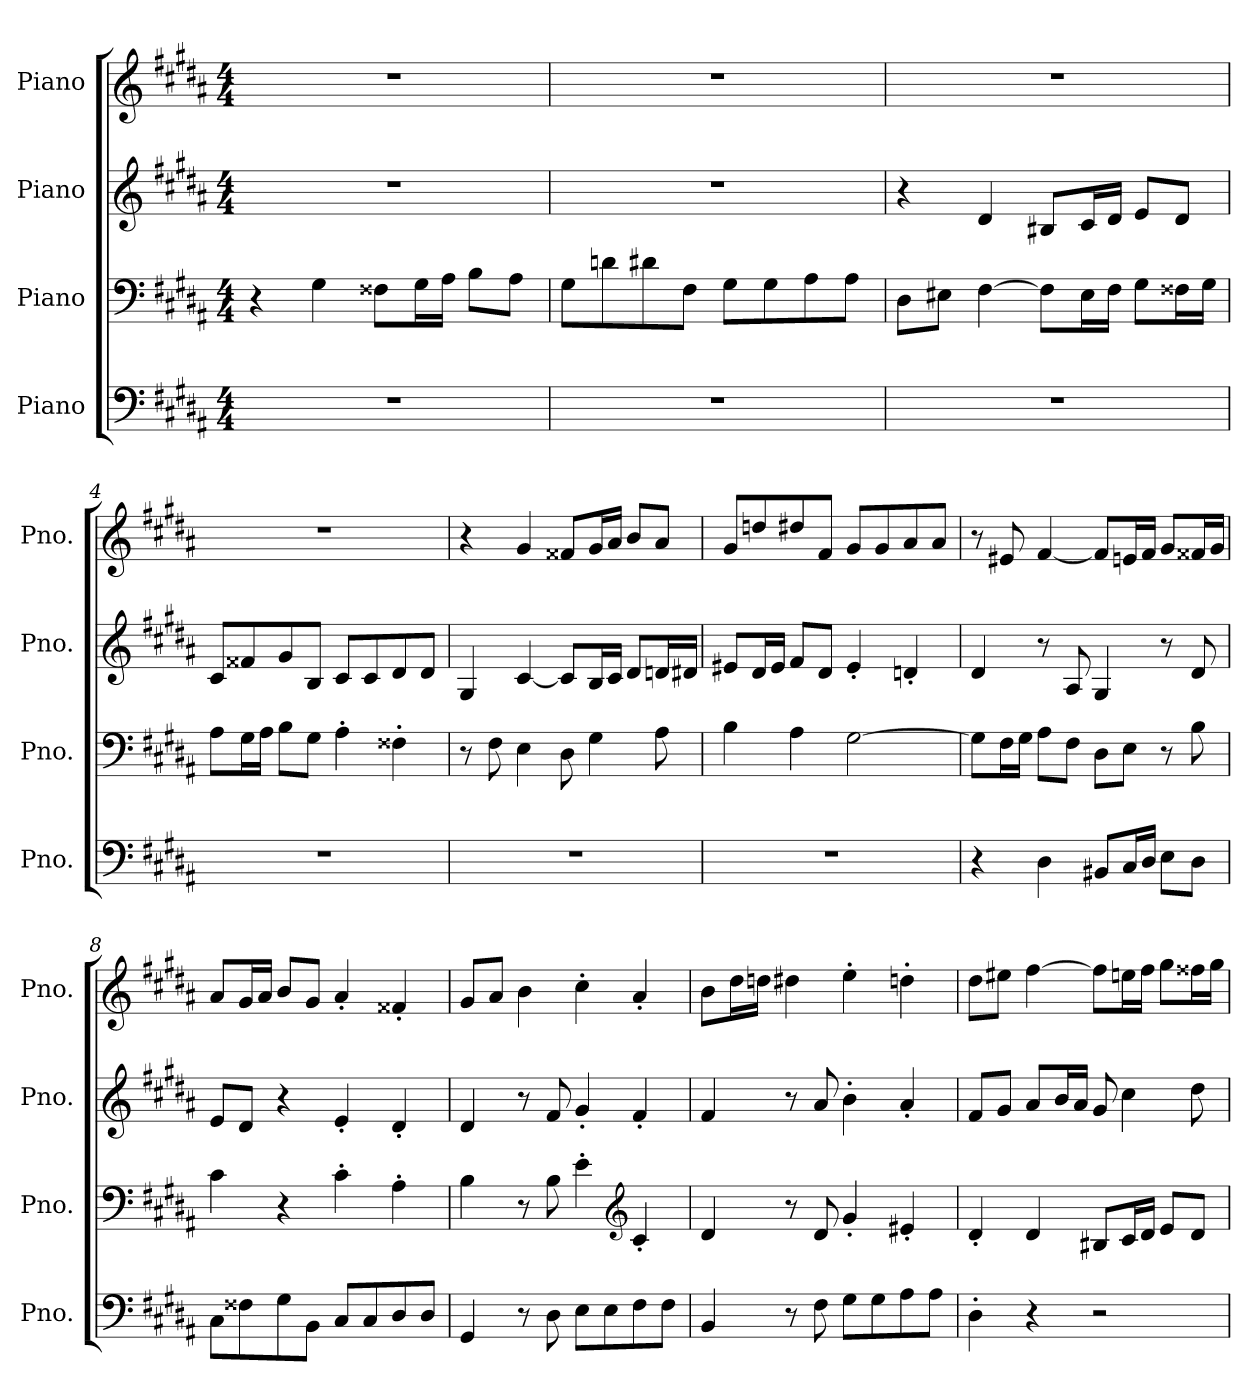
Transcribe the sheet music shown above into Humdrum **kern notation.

**kern	**kern	**kern	**kern
*part4	*part3	*part2	*part1
*staff4	*staff3	*staff2	*staff1
*I"Piano	*I"Piano	*I"Piano	*I"Piano
*I'Pno.	*I'Pno.	*I'Pno.	*I'Pno.
*clefF4	*clefF4	*clefG2	*clefG2
*k[f#c#g#d#a#]	*k[f#c#g#d#a#]	*k[f#c#g#d#a#]	*k[f#c#g#d#a#]
*M4/4	*M4/4	*M4/4	*M4/4
*MM80	*MM80	*MM80	*MM80
=1	=1	=1	=1
1r	4r	1r	1r
.	4G#\	.	.
.	8F##X\L	.	.
.	16G#\L	.	.
.	16A#\JJ	.	.
.	8B\L	.	.
.	8A#\J	.	.
=2	=2	=2	=2
1r	8G#\L	1r	1r
.	8dn\	.	.
.	8d#X\	.	.
.	8F#\J	.	.
.	8G#\L	.	.
.	8G#\	.	.
.	8A#\	.	.
.	8A#\J	.	.
=3	=3	=3	=3
1r	8D#\L	4r	1r
.	8E#X\J	.	.
.	[4F#\	4d#/	.
.	8F#\L]	8B#X/L	.
.	16E#\L	16c#/L	.
.	16F#\JJ	16d#/JJ	.
.	8G#\L	8e/L	.
.	16F##X\L	8d#/J	.
.	16G#\JJ	.	.
!!LO:LB:g=z
=4	=4	=4	=4
1r	8A#\L	8c#/L	1r
.	16G#\L	8f##X/	.
.	16A#\JJ	.	.
.	8B\L	8g#/	.
.	8G#\J	8B/J	.
.	4A#'\	8c#/L	.
.	.	8c#/	.
.	4F##X'\	8d#/	.
.	.	8d#/J	.
=5	=5	=5	=5
1r	8r	4G#/	4r
.	8F#\	.	.
.	4E\	[4c#/	4g#/
.	8D#\	8c#/L]	8f##X/L
.	4G#\	16B/L	16g#/L
.	.	16c#/JJ	16a#/JJ
.	.	8d#/L	8b/L
.	8A#\	16dn/L	8a#/J
.	.	16d#X/JJ	.
=6	=6	=6	=6
1r	4B\	8e#X/L	8g#/L
.	.	16d#/L	8ddn/
.	.	16e#/JJ	.
.	4A#\	8f#/L	8dd#X/
.	.	8d#/J	8f#/J
.	[2G#\	4e#'/	8g#/L
.	.	.	8g#/
.	.	4dn'/	8a#/
.	.	.	8a#/J
!!LO:LB:g=z
=7	=7	=7	=7
4r	8G#\L]	4d#/	8r
.	16F#\L	.	8e#X/
.	16G#\JJ	.	.
4D#\	8A#\L	8r	[4f#/
.	8F#\J	8A#/	.
8BB#X/L	8D#\L	4G#/	8f#/L]
16C#/L	8E\J	.	16en/L
16D#/JJ	.	.	16f#/JJ
8E\L	8r	8r	8g#/L
8D#\J	8B\	8d#/	16f##X/L
.	.	.	16g#/JJ
=8	=8	=8	=8
8C#\L	4c#\	8e/L	8a#/L
8F##X\	.	8d#/J	16g#/L
.	.	.	16a#/JJ
8G#\	4r	4r	8b/L
8BB\J	.	.	8g#/J
8C#/L	4c#'\	4e'/	4a#'/
8C#/	.	.	.
8D#/	4A#'\	4d#'/	4f##X'/
8D#/J	.	.	.
=9	=9	=9	=9
4GG#/	4B\	4d#/	8g#/L
.	.	.	8a#/J
8r	8r	8r	4b\
8D#\	8B\	8f#/	.
8E\L	4e'\	4g#'/	4cc#'\
8E\	.	.	.
*	*clefG2	*	*
8F#\	4c#'/	4f#'/	4a#'/
8F#\J	.	.	.
!!LO:PB:g=z
=10	=10	=10	=10
4BB/	4d#/	4f#/	8b\L
.	.	.	16dd#\L
.	.	.	16ddn\JJ
8r	8r	8r	4dd#X\
8F#\	8d#/	8a#/	.
8G#\L	4g#'/	4b'\	4ee'\
8G#\	.	.	.
8A#\	4e#X'/	4a#'/	4ddn'\
8A#\J	.	.	.
=11	=11	=11	=11
4D#'\	4d#'/	8f#/L	8dd#\L
.	.	8g#/J	8ee#X\J
4r	4d#/	8a#/L	[4ff#\
.	.	16b/L	.
.	.	16a#/JJ	.
2r	8B#X/L	8g#/	8ff#\L]
.	16c#/L	4cc#\	16een\L
.	16d#/JJ	.	16ff#\JJ
.	8e/L	.	8gg#\L
.	8d#/J	8dd#\	16ff##X\L
.	.	.	16gg#\JJ
=	=	=	=
*-	*-	*-	*-
